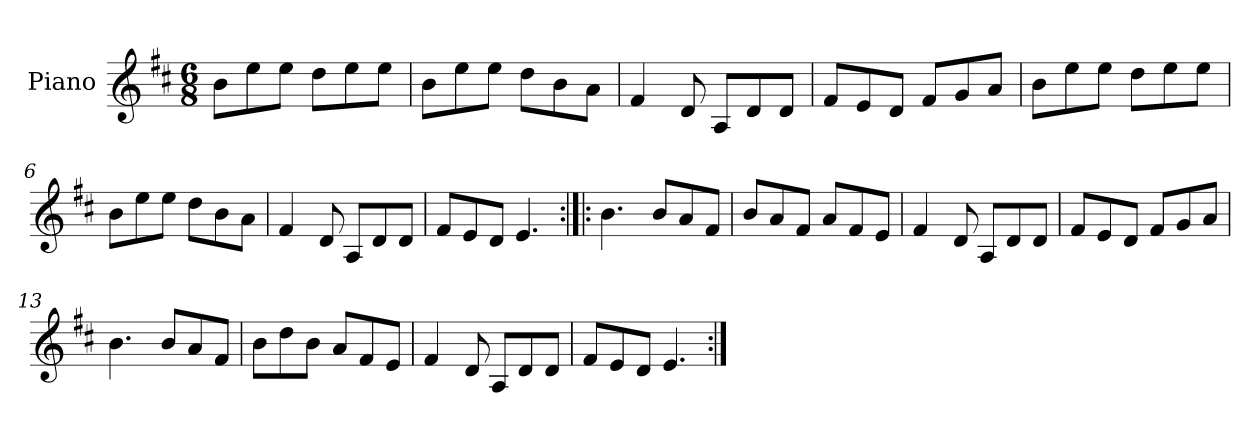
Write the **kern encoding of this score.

**kern
*part1
*staff1
*I"Piano
*I'Pno
*clefG2
*k[f#c#]
*E:dor
*M6/8
=1
8b\L
8ee\
8ee\J
8dd\L
8ee\
8ee\J
=2
8b\L
8ee\
8ee\J
8dd\L
8b\
8a\J
=3
4f#/
8d/
8A/L
8d/
8d/J
=4
8f#/L
8e/
8d/J
8f#/L
8g/
8a/J
=5
8b\L
8ee\
8ee\J
8dd\L
8ee\
8ee\J
=6
8b\L
8ee\
8ee\J
8dd\L
8b\
8a\J
=7
4f#/
8d/
8A/L
8d/
8d/J
=8
8f#/L
8e/
8d/J
4.e/
=9:|!|:
4.b\
8b/L
8a/
8f#/J
=10
8b/L
8a/
8f#/J
8a/L
8f#/
8e/J
=11
4f#/
8d/
8A/L
8d/
8d/J
=12
8f#/L
8e/
8d/J
8f#/L
8g/
8a/J
=13
4.b\
8b/L
8a/
8f#/J
=14
8b\L
8dd\
8b\J
8a/L
8f#/
8e/J
=15
4f#/
8d/
8A/L
8d/
8d/J
=16
8f#/L
8e/
8d/J
4.e/
=:|!
*-
